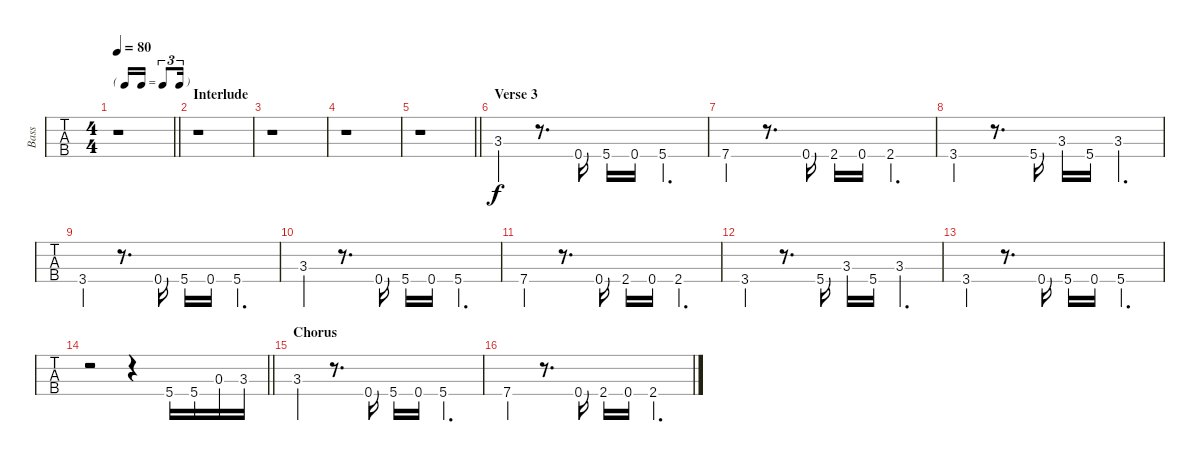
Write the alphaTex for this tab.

\track ("Bass" "Bass") {instrument electricbassfinger}
\staff {tabs}
\tuning (G2 D2 A1 D1) {hide}
\ts (4 4)
\tf triplet16th
\tempo 80
\clef f4
\barLineRight lightlight
\ks c
r.1{dy f} |
\section ("" "Interlude")
r.1 |
r.1 |
r.1 |
\barLineRight lightlight
r.1 |
\section ("" "Verse 3")
3.3{st}.4 r.8{d} 0.4.16 5.4{st}.16 0.4.16 5.4{st}.4{d} |
7.4{st}.4 r.8{d} 0.4.16 2.4{st}.16 0.4.16 2.4{st}.4{d} |
3.4{st}.4 r.8{d} 5.4.16 3.3{st}.16 5.4.16 3.3{st}.4{d} |
3.4{st}.4 r.8{d} 0.4.16 5.4{st}.16 0.4.16 5.4{st}.4{d} |
3.3{st}.4 r.8{d} 0.4.16 5.4{st}.16 0.4.16 5.4{st}.4{d} |
7.4{st}.4 r.8{d} 0.4.16 2.4{st}.16 0.4.16 2.4{st}.4{d} |
3.4{st}.4 r.8{d} 5.4.16 3.3{st}.16 5.4.16 3.3{st}.4{d} |
3.4{st}.4 r.8{d} 0.4.16 5.4{st}.16 0.4.16 5.4{st}.4{d} |
\barLineRight lightlight
r.2 r.4 5.4.16 5.4.16 0.3.16 3.3.16 |
\section ("" "Chorus")
3.3{st}.4 r.8{d} 0.4.16 5.4{st}.16 0.4.16 5.4{st}.4{d} |
7.4{st}.4 r.8{d} 0.4.16 2.4{st}.16 0.4.16 2.4{st}.4{d}
